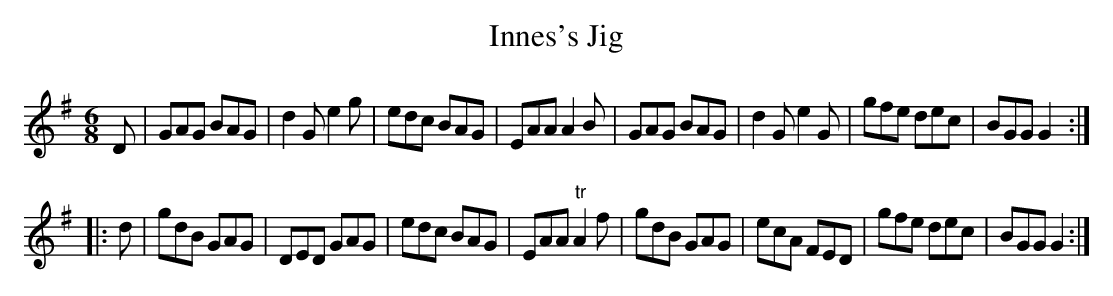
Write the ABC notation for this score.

X:1
T:Innes's Jig
M:6/8
K:G major
D|\
GAG BAG| d2G e2g| edc BAG| EAA A2B|\
GAG BAG| d2G e2G| gfe dec| BGG G2::
d|\
gdB GAG| DED GAG| edc BAG| EAA "tr"A2f|\
gdB GAG| ecA FED| gfe dec| BGG G2:|
